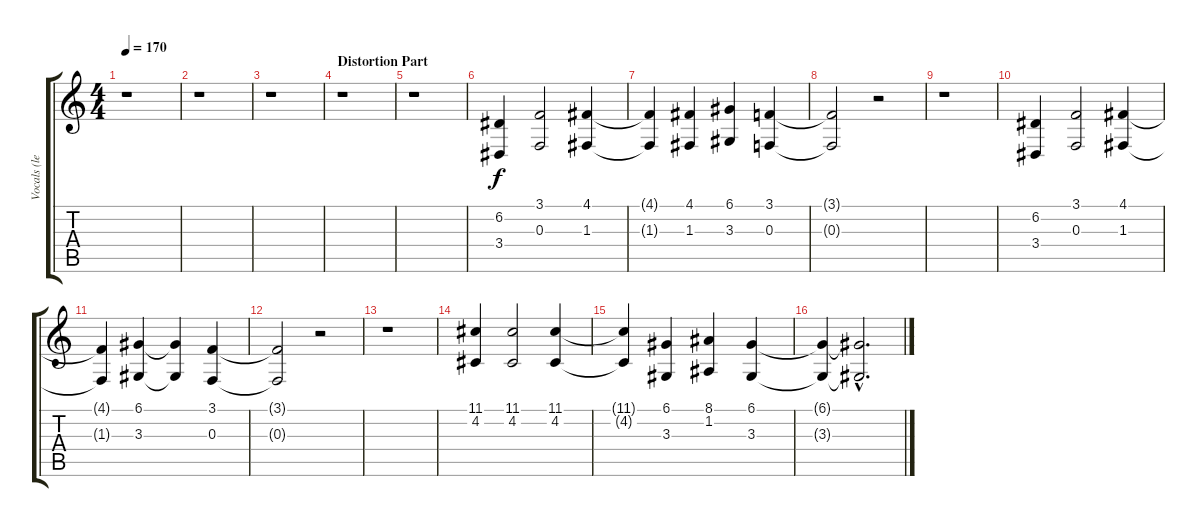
\track ("Vocals (lead)" "Vocals (le") {instrument stringensemble1}
\staff {score tabs}
\tuning (D4 A3 F3 C3 G2 C2) {hide}
\ts (4 4)
\tempo 170
\clef g2
\ks c
r.1{dy f} |
r.1 |
r.1 |
\section ("" "Distortion Part")
r.1 |
r.1 |
(6.2 3.4).4 (3.1 0.3).2 (4.1 1.3).4 |
(4.1{t} 1.3{t}).4 (4.1 1.3).4 (6.1 3.3).4 (3.1 0.3).4 |
(3.1{t} 0.3{t}).2 r.2 |
r.1 |
(6.2 3.4).4 (3.1 0.3).2 (4.1 1.3).4 |
(4.1{t} 1.3{t}).4 (6.1 3.3).4 (6.1{t} 3.3{t}).4 (3.1 0.3).4 |
(3.1{t} 0.3{t}).2 r.2 |
r.1 |
(11.1 4.2).4 (11.1 4.2).2 (11.1 4.2).4 |
(11.1{t} 4.2{t}).4 (6.1 3.3).4 (8.1 1.2).4 (6.1 3.3).4 |
(6.1{t} 3.3{t}).4 (6.1{hac t} 3.3{hac t}).2{d}
